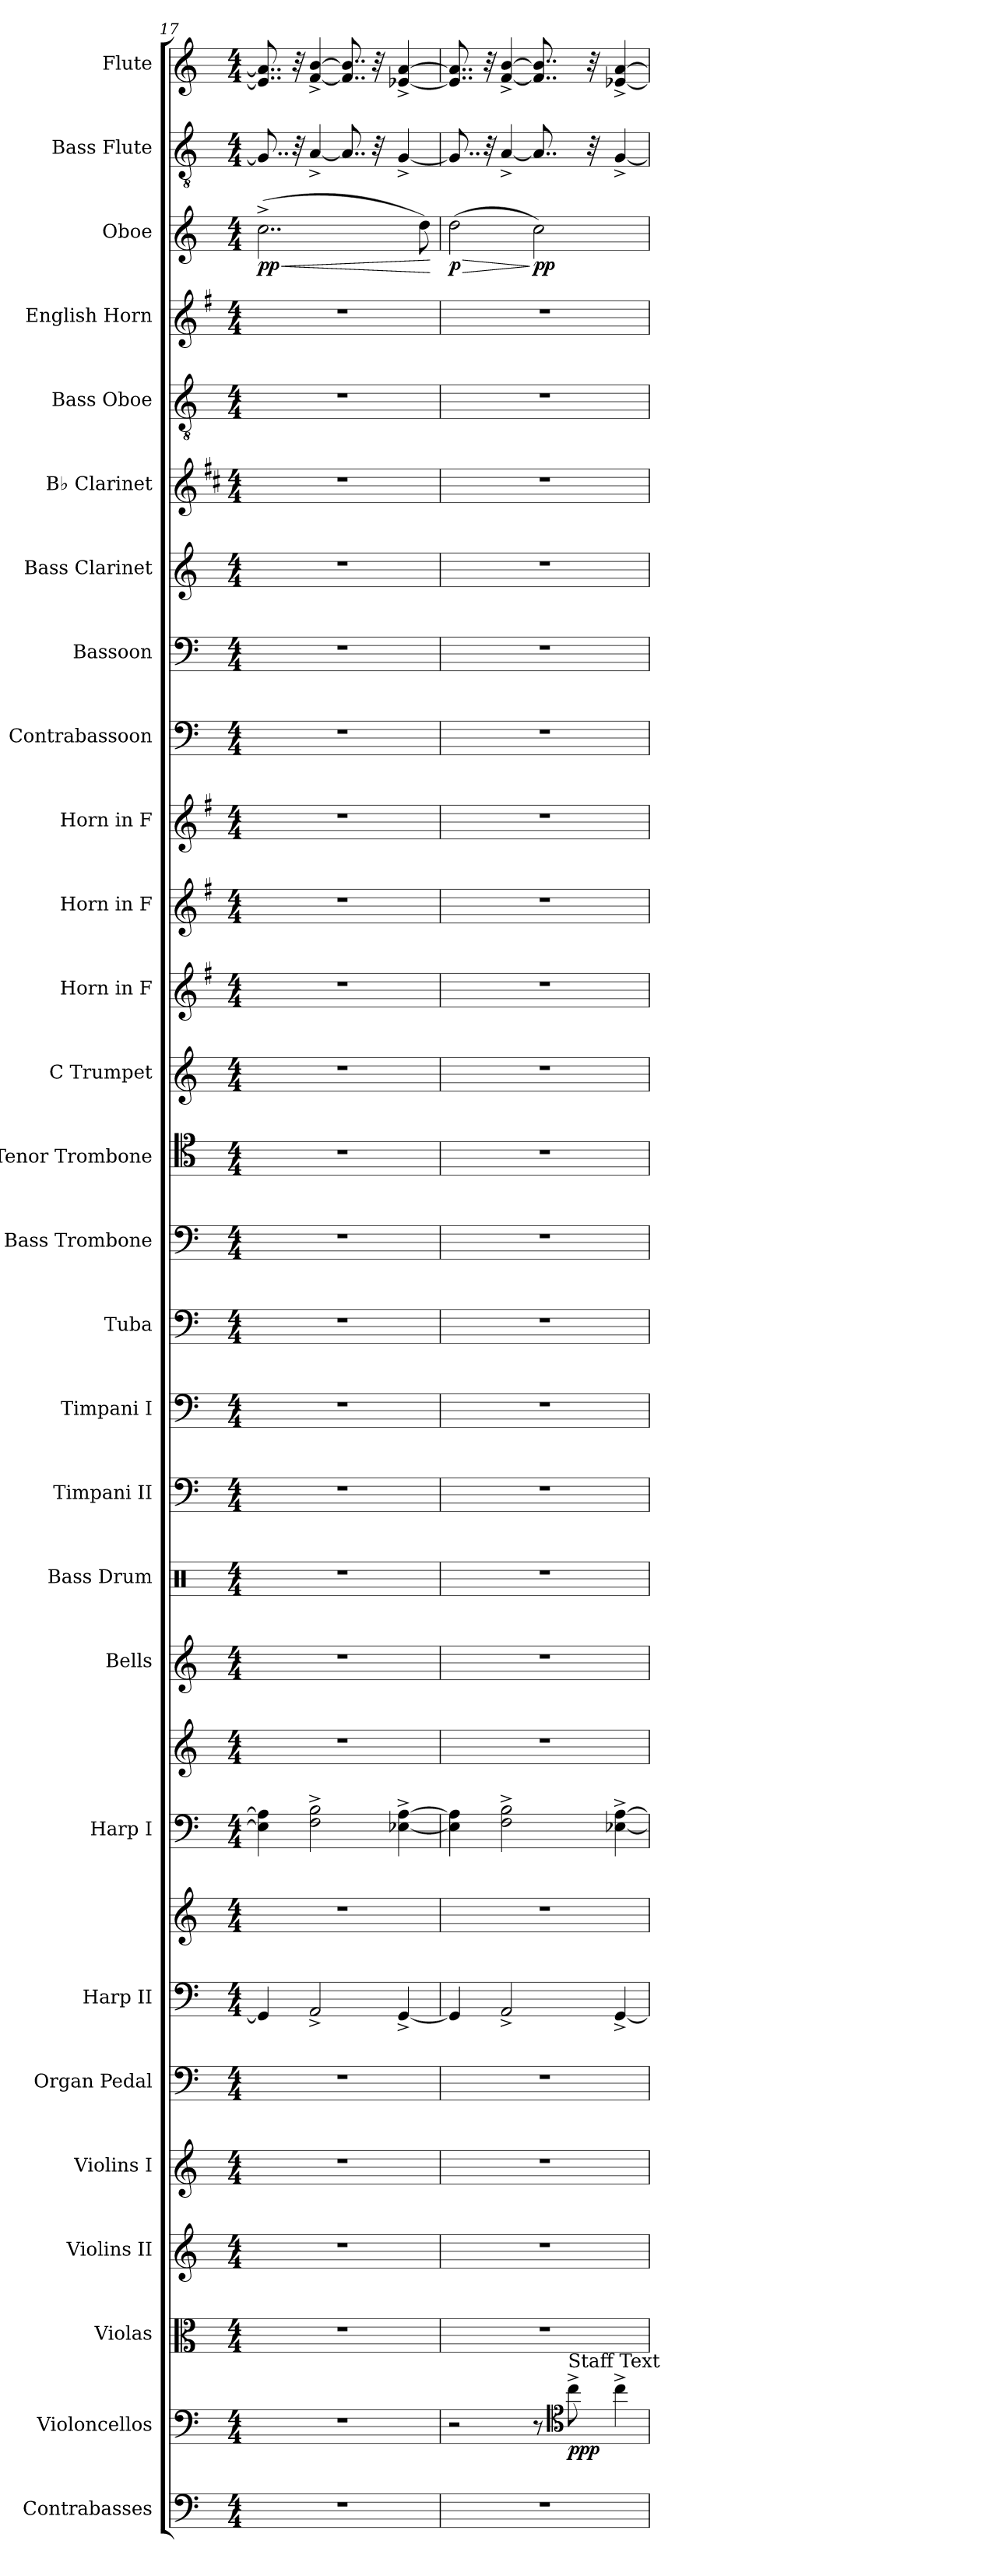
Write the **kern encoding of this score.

**kern	**kern	**dynam	**kern	**kern	**kern	**kern	**kern	**kern	**kern	**kern	**kern	**kern	**kern	**kern	**kern	**kern	**kern	**kern	**kern	**kern	**kern	**kern	**kern	**kern	**kern	**kern	**kern	**kern	**dynam	**kern	**kern
*part28	*part27	*part27	*part26	*part25	*part24	*part23	*part22	*part22	*part21	*part21	*part20	*part19	*part18	*part17	*part16	*part15	*part14	*part13	*part12	*part11	*part10	*part9	*part8	*part7	*part6	*part5	*part4	*part3	*part3	*part2	*part1
*staff30	*staff29	*staff29	*staff28	*staff27	*staff26	*staff25	*staff24	*staff23	*staff22	*staff21	*staff20	*staff19	*staff18	*staff17	*staff16	*staff15	*staff14	*staff13	*staff12	*staff11	*staff10	*staff9	*staff8	*staff7	*staff6	*staff5	*staff4	*staff3	*staff3	*staff2	*staff1
*I"Contrabasses	*I"Violoncellos	*	*I"Violas	*I"Violins II	*I"Violins I	*I"Organ Pedal	*I"Harp II	*	*I"Harp I	*	*I"Bells	*I"Bass Drum	*I"Timpani II	*I"Timpani I	*I"Tuba	*I"Bass Trombone	*I"Tenor Trombone	*I"C Trumpet	*I"Horn in F	*I"Horn in F	*I"Horn in F	*I"Contrabassoon	*I"Bassoon	*I"Bass Clarinet	*I"B♭ Clarinet	*I"Bass Oboe	*I"English Horn	*I"Oboe	*	*I"Bass Flute	*I"Flute
*I'Cb.	*I'Vcs.	*	*I'Vlas.	*I'Vlns.	*I'Vlns.	*I'Org.	*I'Hrp.	*	*I'Hrp.	*	*	*I'B. Dr.	*I'Timp.	*I'Timp.	*I'Tba.	*I'B. Tbn.	*I'T. Tbn.	*I'C Tpt.	*	*	*	*I'Cbsn.	*I'Bsn.	*I'B. Cl.	*I'B♭ Cl.	*	*I'E. Hn.	*I'Ob.	*	*I'B. Fl.	*I'Fl.
*clefF4	*clefF4	*	*clefC3	*clefG2	*clefG2	*clefF4	*clefF4	*clefG2	*clefF4	*clefG2	*clefG2	*clefX	*clefF4	*clefF4	*clefF4	*clefF4	*clefC4	*clefG2	*clefG2	*clefG2	*clefG2	*clefF4	*clefF4	*clefG2	*clefG2	*clefGv2	*clefG2	*clefG2	*	*clefGv2	*clefG2
*ITrd7c12	*	*	*	*	*	*	*	*	*	*	*	*	*	*	*	*	*	*	*ITrd4c7	*ITrd4c7	*ITrd4c7	*ITrd7c12	*	*ITrd8c14	*ITrd1c2	*	*ITrd4c7	*	*	*	*
*k[]	*k[]	*	*k[]	*k[]	*k[]	*k[]	*k[]	*k[]	*k[]	*k[]	*k[]	*k[]	*k[]	*k[]	*k[]	*k[]	*k[]	*k[]	*k[]	*k[]	*k[]	*k[]	*k[]	*k[]	*k[]	*k[]	*k[]	*k[]	*	*k[]	*k[]
*M4/4	*M4/4	*	*M4/4	*M4/4	*M4/4	*M4/4	*M4/4	*M4/4	*M4/4	*M4/4	*M4/4	*M4/4	*M4/4	*M4/4	*M4/4	*M4/4	*M4/4	*M4/4	*M4/4	*M4/4	*M4/4	*M4/4	*M4/4	*M4/4	*M4/4	*M4/4	*M4/4	*M4/4	*	*M4/4	*M4/4
=17	=17	=17	=17	=17	=17	=17	=17	=17	=17	=17	=17	=17	=17	=17	=17	=17	=17	=17	=17	=17	=17	=17	=17	=17	=17	=17	=17	=17	=17	=17	=17
!	!	!	!	!	!	!	!	!	!	!	!	!	!	!	!	!	!	!	!	!	!	!	!	!	!	!	!	!	!LO:HP:b	!	!
!	!	!	!	!	!	!	!	!	!	!	!	!	!	!	!	!	!	!	!	!	!	!	!	!	!	!	!	!	!LO:DY:n=1:b	!	!
1r	1r	.	1r	1r	1r	1r	4GG/]	1r	4E-\] 4A\]	1r	1r	1r	1r	1r	1r	1r	1r	1r	1r	1r	1r	1r	1r	1r	1r	1r	1r	(2..cc^\	< pp	8..G/]	8..e-/] 8..a/]
.	.	.	.	.	.	.	.	.	.	.	.	.	.	.	.	.	.	.	.	.	.	.	.	.	.	.	.	.	.	32r	32r
.	.	.	.	.	.	.	2AA^/	.	2F\^ 2B\^	.	.	.	.	.	.	.	.	.	.	.	.	.	.	.	.	.	.	.	.	[4A^/	[4f/^ [4b/^
.	.	.	.	.	.	.	.	.	.	.	.	.	.	.	.	.	.	.	.	.	.	.	.	.	.	.	.	.	.	8..A/]	8..f/] 8..b/]
.	.	.	.	.	.	.	.	.	.	.	.	.	.	.	.	.	.	.	.	.	.	.	.	.	.	.	.	.	.	32r	32r
.	.	.	.	.	.	.	[4GG^/	.	[4E-X\^ [4A\^	.	.	.	.	.	.	.	.	.	.	.	.	.	.	.	.	.	.	.	.	[4G^/	[4e-X/^ [4a/^
.	.	.	.	.	.	.	.	.	.	.	.	.	.	.	.	.	.	.	.	.	.	.	.	.	.	.	.	8dd\)	.	.	.
.	.	.	.	.	.	.	.	.	.	.	.	.	.	.	.	.	.	.	.	.	.	.	.	.	.	.	.	.	[	.	.
=18	=18	=18	=18	=18	=18	=18	=18	=18	=18	=18	=18	=18	=18	=18	=18	=18	=18	=18	=18	=18	=18	=18	=18	=18	=18	=18	=18	=18	=18	=18	=18
!	!	!	!	!	!	!	!	!	!	!	!	!	!	!	!	!	!	!	!	!	!	!	!	!	!	!	!	!	!LO:HP:b	!	!
!	!	!	!	!	!	!	!	!	!	!	!	!	!	!	!	!	!	!	!	!	!	!	!	!	!	!	!	!	!LO:DY:n=1:b	!	!
1r	2r	.	1r	1r	1r	1r	4GG/]	1r	4E-\] 4A\]	1r	1r	1r	1r	1r	1r	1r	1r	1r	1r	1r	1r	1r	1r	1r	1r	1r	1r	(2dd\	> p	8..G/]	8..e-/] 8..a/]
.	.	.	.	.	.	.	.	.	.	.	.	.	.	.	.	.	.	.	.	.	.	.	.	.	.	.	.	.	.	32r	32r
.	.	.	.	.	.	.	2AA^/	.	2F\^ 2B\^	.	.	.	.	.	.	.	.	.	.	.	.	.	.	.	.	.	.	.	.	[4A^/	[4f/^ [4b/^
!	!	!	!	!	!	!	!	!	!	!	!	!	!	!	!	!	!	!	!	!	!	!	!	!	!	!	!	!	!LO:DY:n=2:b	!	!
.	8r	.	.	.	.	.	.	.	.	.	.	.	.	.	.	.	.	.	.	.	.	.	.	.	.	.	.	2cc\)	] pp	8..A/]	8..f/] 8..b/]
*	*clefC4	*	*	*	*	*	*	*	*	*	*	*	*	*	*	*	*	*	*	*	*	*	*	*	*	*	*	*	*	*	*
!	!LO:TX:a:t=Staff Text	!	!	!	!	!	!	!	!	!	!	!	!	!	!	!	!	!	!	!	!	!	!	!	!	!	!	!	!	!	!
!	!	!LO:DY:b	!	!	!	!	!	!	!	!	!	!	!	!	!	!	!	!	!	!	!	!	!	!	!	!	!	!	!	!	!
.	8cc^\	ppp	.	.	.	.	.	.	.	.	.	.	.	.	.	.	.	.	.	.	.	.	.	.	.	.	.	.	.	.	.
.	.	.	.	.	.	.	.	.	.	.	.	.	.	.	.	.	.	.	.	.	.	.	.	.	.	.	.	.	.	32r	32r
.	4cc^\	.	.	.	.	.	[4GG^/	.	[4E-X\^ [4A\^	.	.	.	.	.	.	.	.	.	.	.	.	.	.	.	.	.	.	.	.	[4G^/	[4e-X/^ [4a/^
=	=	=	=	=	=	=	=	=	=	=	=	=	=	=	=	=	=	=	=	=	=	=	=	=	=	=	=	=	=	=	=
*-	*-	*-	*-	*-	*-	*-	*-	*-	*-	*-	*-	*-	*-	*-	*-	*-	*-	*-	*-	*-	*-	*-	*-	*-	*-	*-	*-	*-	*-	*-	*-
